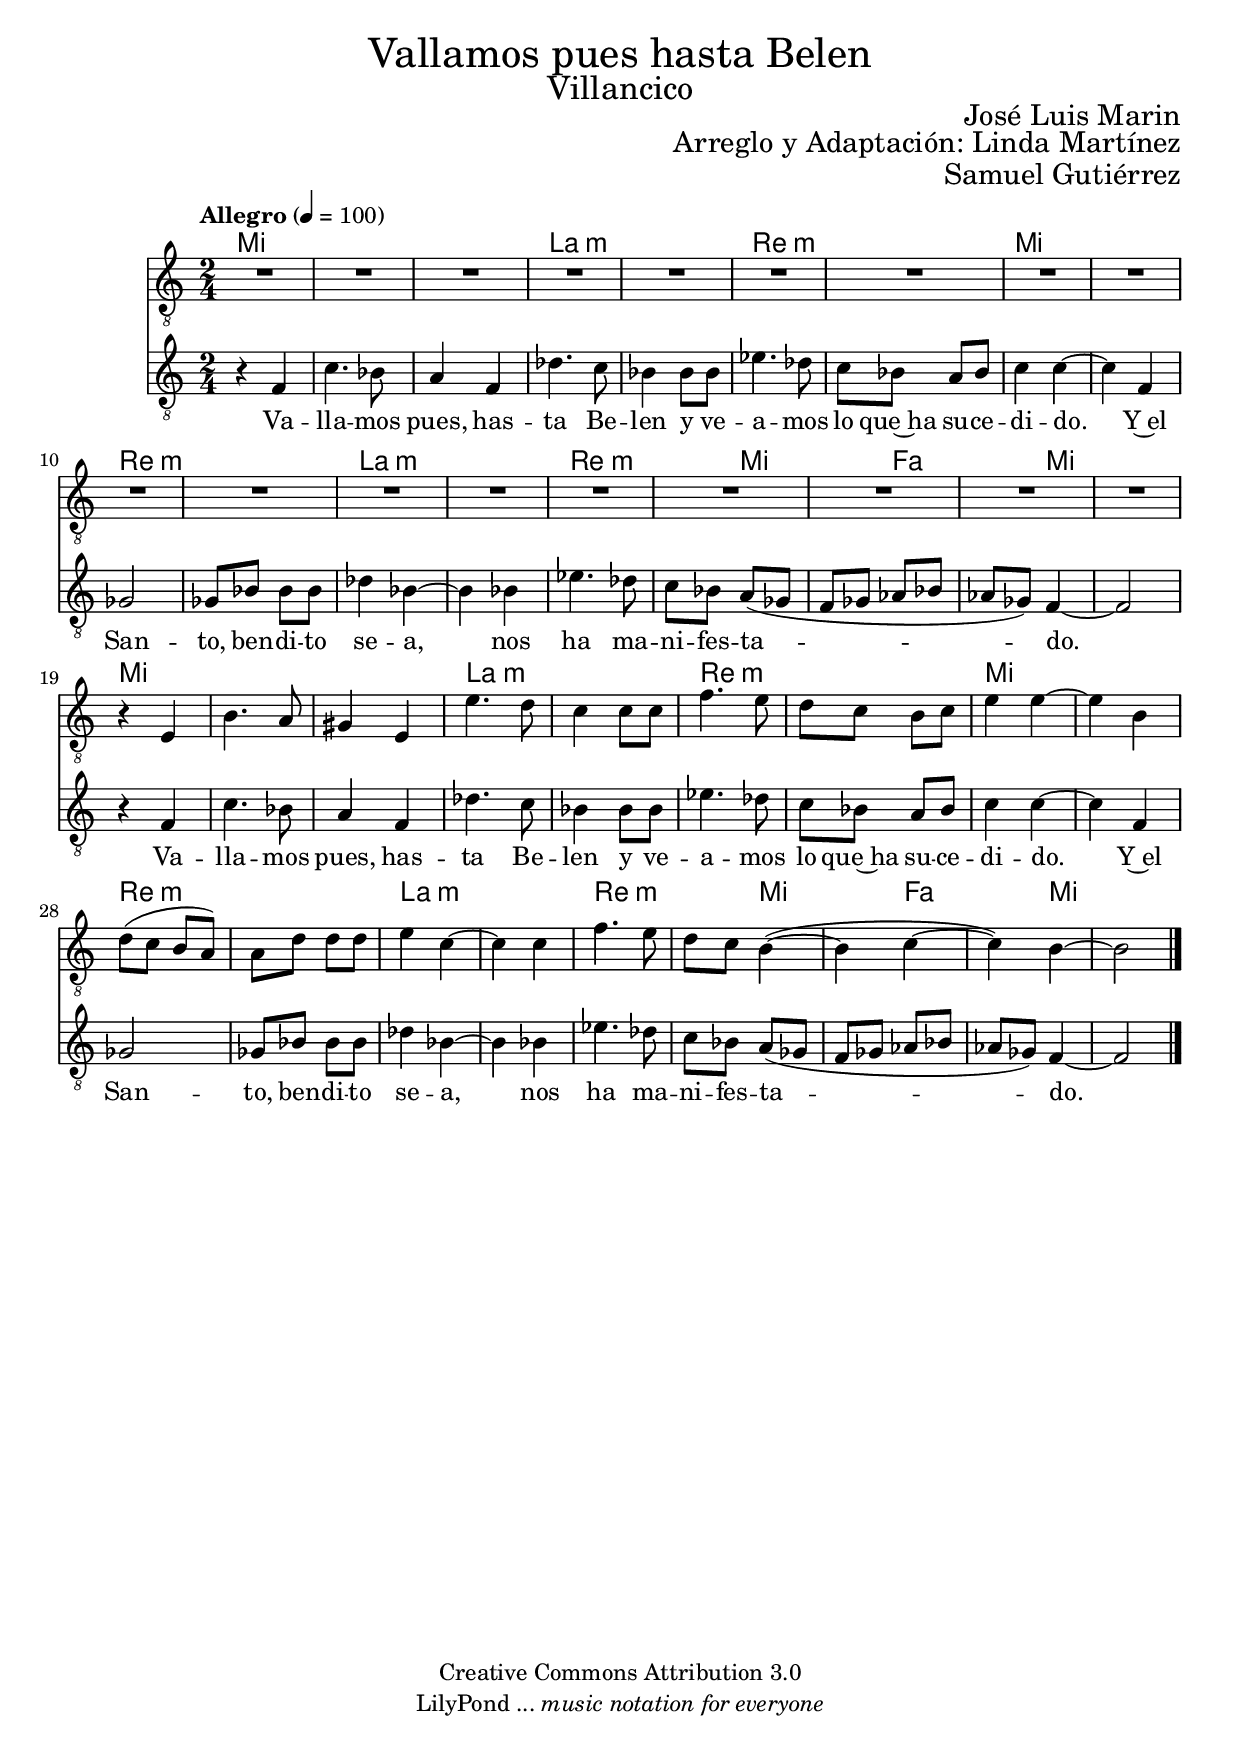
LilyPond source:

%	Vallamos pues hasta Belen
%	by serachsam

\language "espanol"
\version "2.23.2"

% --- Global parameters
particle = 1
jump = \break

% --- Includes
%\include "global.ily"
%\include "soprano.ily"

% --- Global size
% #(set-global-staff-size 20)

% --- Header
\markup { \fill-line { \center-column { \fontsize #5 "Vallamos pues hasta Belen" \fontsize #3 "Villancico" } } }
\markup { \fill-line { " " \center-column { \fontsize #2 "José Luis Marin" } } }
\markup { \fill-line { " " \right-column { \fontsize #2 "Arreglo y Adaptación: Linda Martínez" } } }
\markup { \fill-line { " " \right-column { \fontsize #2 "Samuel Gutiérrez" } } }
\header {
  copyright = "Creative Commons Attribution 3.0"
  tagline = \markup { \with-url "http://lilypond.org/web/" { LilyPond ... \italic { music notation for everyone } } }
  breakbefore = ##t
}

% --- Music
global = {
  \tempo "Allegro" 4=100
  \clef "G_8"
  \key la \minor
  \time 2/4
  \skip 2*36
  \bar "|."
}

voice = \relative do' {
  r4 mi,4
  si'4. la8 
  sols4 mi4
  do'4. si8 
  la4 la8 la
  re4. do8 
  si la sols la
  si4 si4~ 
  si4 mi,4
  fa2 
  fa8 la la la
  do4 la4~ 
  la4 la4
  re4. do8 
  si la sols( fa
  mi fa sol la 
  sol fa) mi4~
  mi2 \break
  
  r4 mi4
  si'4. la8 
  sols4 mi4
  do'4. si8 
  la4 la8 la
  re4. do8 
  si la sols la
  si4 si4~ 
  si4 mi,4
  fa2
  fa8 la la la
  do4 la4~ 
  la4 la4
  re4. do8
  si la sols( fa
  mi fa sol la
  sol fa) mi4~
  mi2  
}

alto = \relative do' {
  R2*18
  
  r4 mi,4
  si'4. la8 
  sols4 mi4
  mi'4. re8 
  do4 do8 do
  fa4. mi8 
  re do si do
  mi4 mi4~ 
  mi4 si4
  re8( do si la)
  la8 re re re
  mi4 do4~ 
  do4 do4
  fa4. mi8
  re do si4(~
  si4 do4~
  do4) si4~
  si2  
}

% --- Lyrics
voice-lyrics = \lyricmode {
  Va -- lla -- mos pues, has -- ta Be -- len
  y ve -- a -- mos lo que~ha su -- ce -- di -- do.
  Y~el San -- to, ben -- di -- to se -- a,
  nos ha ma -- ni -- fes -- ta -- do.
  
  Va -- lla -- mos pues, has -- ta Be -- len
  y ve -- a -- mos lo que~ha su -- ce -- di -- do.
  Y~el San -- to, ben -- di -- to se -- a,
  nos ha ma -- ni -- fes -- ta -- do.
}

% --- Harmony
harmonies = \new ChordNames {
  \set ChordNames.midiInstrument = "string ensemble 2"
  \set ChordNames.midiMaximumVolume = #0.6
  \set chordChanges = ##t
  \chordmode {
    \italianChords
    mi2 mi2 mi2 la2:m la2:m re2:m re2:m mi2 
    mi2 re2:m re2:m la2:m la2:m re2:m re4:m mi4 mi4 fa4 fa4 mi4 mi2
    
    mi2 mi2 mi2 la2:m la2:m re2:m re2:m mi2 
    mi2 re2:m re2:m la2:m la2:m re2:m re4:m mi4 mi4 fa4 fa4 mi4 mi2
  }
}

time=2
\include "../metronome.ily"

% --- Sheet
\score {
  <<
    \harmonies
    \new Staff {
      \set Staff.midiInstrument = #"english horn"
      %\set Staff.midiMaximumVolume = #1.5
      <<
        \new Voice = "alto" { <<\global \alto>> }
      >>
    }
    \new Staff {
      \set Staff.midiInstrument = #"english horn"
      %\set Staff.midiMaximumVolume = #1.5
      <<
        \new Voice = "voice" { <<\global \transpose mi fa {\voice}>> }
        \new Lyrics \lyricsto "voice" { \voice-lyrics }
      >>
    }
    %\metronome
  >>
  \midi {}
  \layout {}
}

% --- Paper
\paper {
  #(set-default-paper-size "letter")
  page-breaking = #ly:page-turn-breaking
}
